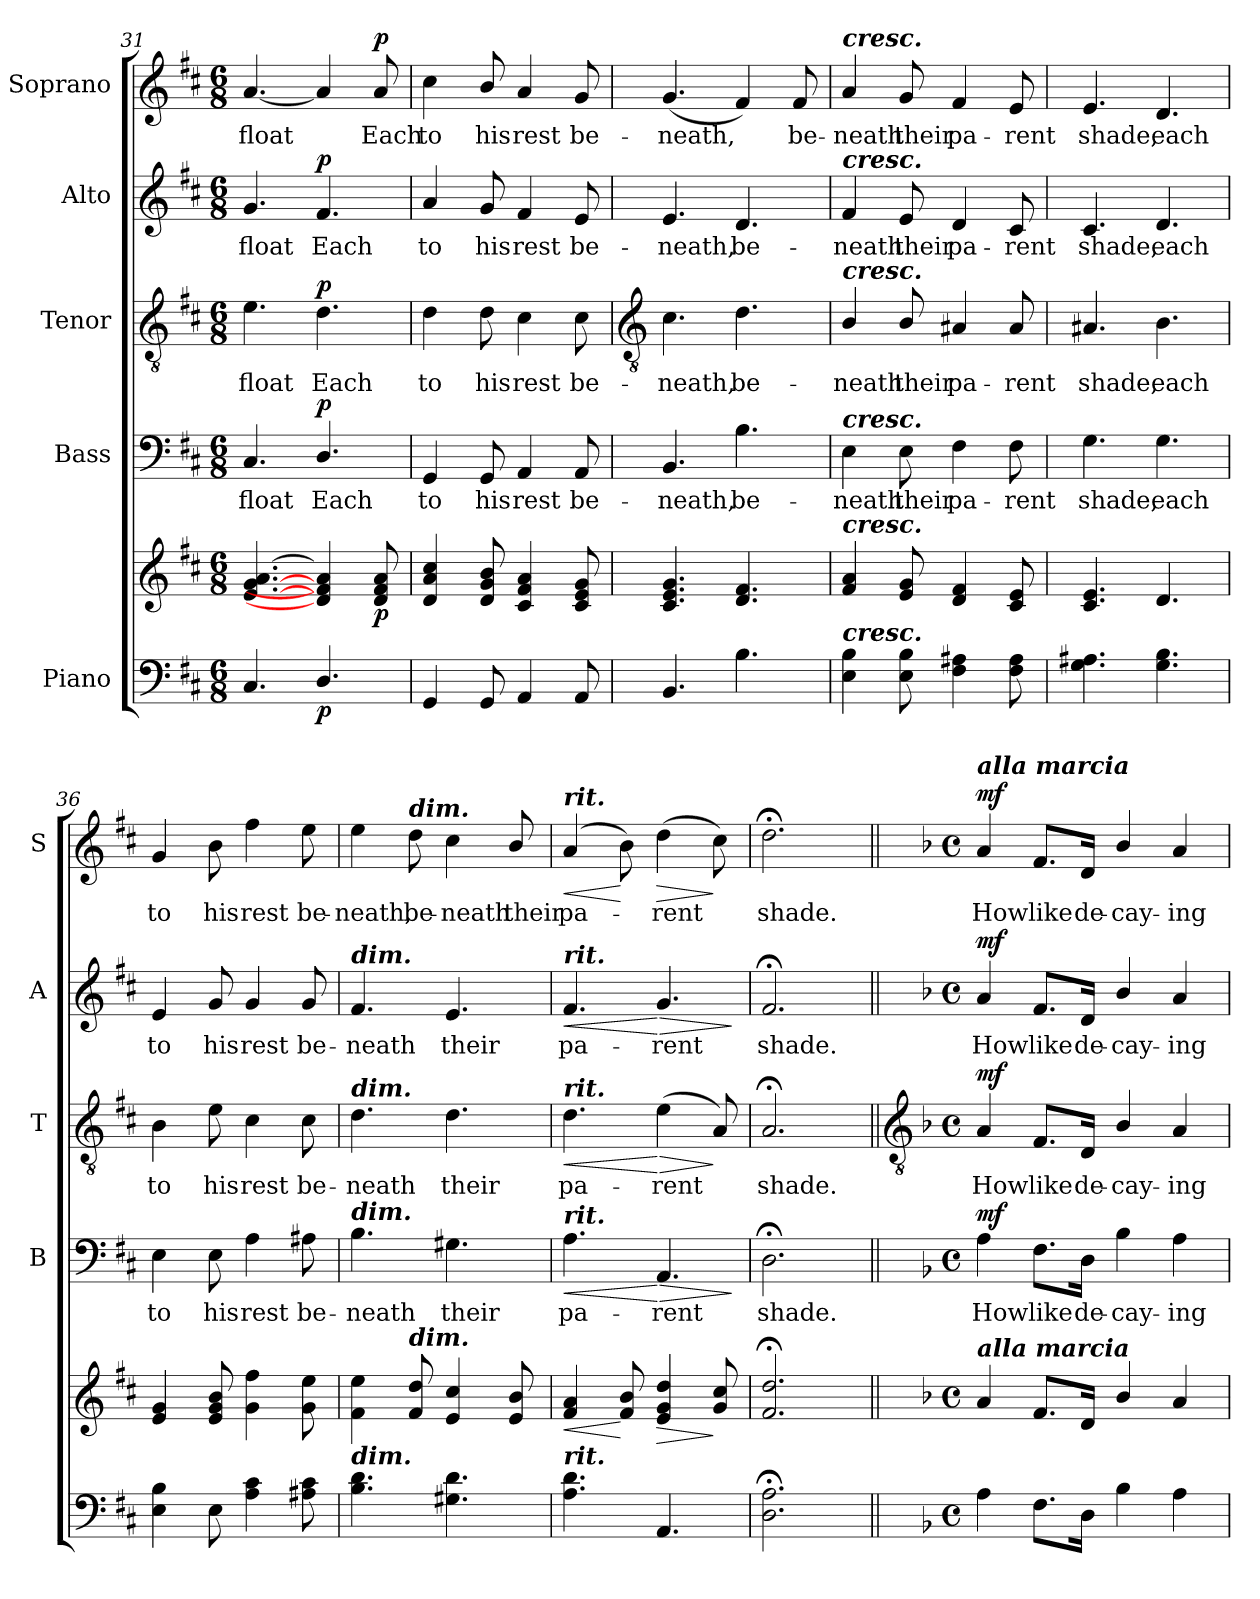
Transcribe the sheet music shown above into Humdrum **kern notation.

**kern	**kern	**dynam	**kern	**text	**dynam	**kern	**text	**dynam	**kern	**text	**dynam	**kern	**text	**dynam
*part5	*part5	*part5	*part4	*part4	*part4	*part3	*part3	*part3	*part2	*part2	*part2	*part1	*part1	*part1
*staff6	*staff5	*staff5/6	*staff4	*staff4	*staff4	*staff3	*staff3	*staff3	*staff2	*staff2	*staff2	*staff1	*staff1	*staff1
*I"Piano	*	*	*I"Bass	*	*	*I"Tenor	*	*	*I"Alto	*	*	*I"Soprano	*	*
*	*	*	*I'B	*	*	*I'T	*	*	*I'A	*	*	*I'S	*	*
*clefF4	*clefG2	*	*clefF4	*	*	*clefGv2	*	*	*clefG2	*	*	*clefG2	*	*
*k[f#c#]	*k[f#c#]	*	*k[f#c#]	*	*	*k[f#c#]	*	*	*k[f#c#]	*	*	*k[f#c#]	*	*
*D:	*D:	*	*D:	*	*	*D:	*	*	*D:	*	*	*D:	*	*
*M6/8	*M6/8	*	*M6/8	*	*	*M6/8	*	*	*M6/8	*	*	*M6/8	*	*
=31	=31	=31	=31	=31	=31	=31	=31	=31	=31	=31	=31	=31	=31	=31
*	*^	*	*	*	*	*	*	*	*	*	*	*	*	*
!	!	!LO:N:vis=1	!	!	!LO:LY:b	!	!	!LO:LY:b	!	!	!LO:LY:b	!	!	!LO:LY:b	!
4.C#	[4.e [4.g [4.a	2.ryy	.	4.C#	float	.	4.e	float	.	4.g	float	.	[4.a	float	.
!	!	!	!LO:DY:b=2	!	!LO:LY:b	!LO:DY:b	!	!LO:LY:b	!LO:DY:b	!	!LO:LY:b	!LO:DY:b	!	!	!
4.D/	4d] 4f#] 4a]	.	p	4.D/	Each	p	4.d	Each	p	4.f#	Each	p	4a]	.	.
!	!	!	!LO:DY:b	!	!	!	!	!	!	!	!	!	!	!LO:LY:b	!LO:DY:b
.	8d 8f# 8a	.	p	.	.	.	.	.	.	.	.	.	8a	Each	p
=32	=32	=32	=32	=32	=32	=32	=32	=32	=32	=32	=32	=32	=32	=32	=32
!	!	!LO:N:vis=1	!	!	!LO:LY:b	!	!	!LO:LY:b	!	!	!LO:LY:b	!	!	!LO:LY:b	!
4GG	4d 4a 4cc#	2.ryy	.	4GG	to	.	4d	to	.	4a	to	.	4cc#	to	.
!	!	!	!	!	!LO:LY:b	!	!	!LO:LY:b	!	!	!LO:LY:b	!	!	!LO:LY:b	!
8GG	8d/ 8g/ 8b/	.	.	8GG	his	.	8d	his	.	8g/	his	.	8b/	his	.
!	!	!	!	!	!LO:LY:b	!	!	!LO:LY:b	!	!	!LO:LY:b	!	!	!LO:LY:b	!
4AA	4c# 4f# 4a	.	.	4AA	rest	.	4c#	rest	.	4f#	rest	.	4a	rest	.
!	!	!	!	!	!LO:LY:b	!	!	!LO:LY:b	!	!	!LO:LY:b	!	!	!LO:LY:b	!
8AA	8c# 8e 8g	.	.	8AA	be-	.	8c#	be-	.	8e	be-	.	8g	be-	.
*	*v	*v	*	*	*	*	*	*	*	*	*	*	*	*	*
!!LO:LB:g=z
=33	=33	=33	=33	=33	=33	=33	=33	=33	=33	=33	=33	=33	=33	=33
*	*	*	*	*	*	*clefGv2	*	*	*	*	*	*	*	*
!	!	!	!	!LO:LY:b	!	!	!LO:LY:b	!	!	!LO:LY:b	!	!	!LO:LY:b	!
4.BB	4.c# 4.e 4.g	.	4.BB	-neath,	.	4.c#	-neath,	.	4.e	-neath,	.	(<4.g	-neath,	.
!	!	!	!	!LO:LY:b	!	!	!LO:LY:b	!	!	!LO:LY:b	!	!	!	!
4.B	4.d 4.f#	.	4.B	be-	.	4.d	be-	.	4.d	be-	.	4f#)	.	.
!	!	!	!	!	!	!	!	!	!	!	!	!	!LO:LY:b	!
.	.	.	.	.	.	.	.	.	.	.	.	8f#	be-	.
=34	=34	=34	=34	=34	=34	=34	=34	=34	=34	=34	=34	=34	=34	=34
!	!	!	!	!	!	!	!	!	!	!	!	!LO:TX:a:Bi:t=cresc.	!	!
!	!	!	!	!	!	!	!	!	!LO:TX:a:Bi:t=cresc.	!	!	!	!	!
!	!	!	!	!	!	!LO:TX:a:Bi:t=cresc.	!	!	!	!	!	!	!	!
!	!	!	!LO:TX:a:Bi:t=cresc.	!	!	!	!	!	!	!	!	!	!	!
!	!LO:TX:a:Bi:t=cresc.	!	!	!	!	!	!	!	!	!	!	!	!	!
!LO:TX:a:Bi:t=cresc.	!	!	!	!	!	!	!	!	!	!	!	!	!	!
!	!	!	!	!LO:LY:b	!	!	!LO:LY:b	!	!	!LO:LY:b	!	!	!LO:LY:b	!
4E 4B	4f# 4a	.	4E	-neath	.	4B/	-neath	.	4f#	-neath	.	4a	-neath	.
!	!	!	!	!LO:LY:b	!	!	!LO:LY:b	!	!	!LO:LY:b	!	!	!LO:LY:b	!
8E 8B	8e 8g	.	8E	their	.	8B/	their	.	8e	their	.	8g	their	.
!	!	!	!	!LO:LY:b	!	!	!LO:LY:b	!	!	!LO:LY:b	!	!	!LO:LY:b	!
4F# 4A#X	4d 4f#	.	4F#	pa-	.	4A#X	pa-	.	4d	pa-	.	4f#	pa-	.
!	!	!	!	!LO:LY:b	!	!	!LO:LY:b	!	!	!LO:LY:b	!	!	!LO:LY:b	!
8F# 8A#	8c# 8e	.	8F#	-rent	.	8A#	-rent	.	8c#	-rent	.	8e	-rent	.
=35	=35	=35	=35	=35	=35	=35	=35	=35	=35	=35	=35	=35	=35	=35
!	!	!	!	!LO:LY:b	!	!	!LO:LY:b	!	!	!LO:LY:b	!	!	!LO:LY:b	!
4.G 4.A#X	4.c# 4.e	.	4.G	shade,	.	4.A#X	shade,	.	4.c#	shade,	.	4.e	shade,	.
!	!	!	!	!LO:LY:b	!	!	!LO:LY:b	!	!	!LO:LY:b	!	!	!LO:LY:b	!
4.G 4.B	4.d	.	4.G	each	.	4.B	each	.	4.d	each	.	4.d	each	.
=36	=36	=36	=36	=36	=36	=36	=36	=36	=36	=36	=36	=36	=36	=36
!	!	!	!	!LO:LY:b	!	!	!LO:LY:b	!	!	!LO:LY:b	!	!	!LO:LY:b	!
4E 4B	4e 4g	.	4E	to	.	4B	to	.	4e	to	.	4g	to	.
!	!	!	!	!LO:LY:b	!	!	!LO:LY:b	!	!	!LO:LY:b	!	!	!LO:LY:b	!
8E	8e 8g 8b	.	8E	his	.	8e	his	.	8g	his	.	8b	his	.
!	!	!	!	!LO:LY:b	!	!	!LO:LY:b	!	!	!LO:LY:b	!	!	!LO:LY:b	!
4A 4c#	4g 4ff#	.	4A	rest	.	4c#	rest	.	4g	rest	.	4ff#	rest	.
!	!	!	!	!LO:LY:b	!	!	!LO:LY:b	!	!	!LO:LY:b	!	!	!LO:LY:b	!
8A#X 8c#	8g 8ee	.	8A#X	be-	.	8c#	be-	.	8g	be-	.	8ee	be-	.
=37	=37	=37	=37	=37	=37	=37	=37	=37	=37	=37	=37	=37	=37	=37
!	!	!	!	!	!	!	!	!	!LO:TX:a:Bi:t=dim.	!	!	!	!	!
!	!	!	!	!	!	!LO:TX:a:Bi:t=dim.	!	!	!	!	!	!	!	!
!	!	!	!LO:TX:a:Bi:t=dim.	!	!	!	!	!	!	!	!	!	!	!
!LO:TX:a:Bi:t=dim.	!	!	!	!	!	!	!	!	!	!	!	!	!	!
!	!	!	!	!LO:LY:b	!	!	!LO:LY:b	!	!	!LO:LY:b	!	!	!LO:LY:b	!
4.B 4.d	4f# 4ee	.	4.B	-neath	.	4.d	-neath	.	4.f#	-neath	.	4ee	-neath,	.
!	!	!	!	!	!	!	!	!	!	!	!	!LO:TX:a:Bi:t=dim.	!	!
!	!LO:TX:a:Bi:t=dim.	!	!	!	!	!	!	!	!	!	!	!	!	!
!	!	!	!	!	!	!	!	!	!	!	!	!	!LO:LY:b	!
.	8f# 8dd	.	.	.	.	.	.	.	.	.	.	8dd	be-	.
!	!	!	!	!LO:LY:b	!	!	!LO:LY:b	!	!	!LO:LY:b	!	!	!LO:LY:b	!
4.G#X 4.d	4e 4cc#	.	4.G#X	their	.	4.d	their	.	4.e	their	.	4cc#	-neath	.
!	!	!	!	!	!	!	!	!	!	!	!	!	!LO:LY:b	!
.	8e/ 8b/	.	.	.	.	.	.	.	.	.	.	8b/	their	.
=38	=38	=38	=38	=38	=38	=38	=38	=38	=38	=38	=38	=38	=38	=38
!	!	!	!	!	!	!	!	!	!	!	!	!LO:TX:a:Bi:t=rit.	!	!
!	!	!	!	!	!	!	!	!	!LO:TX:a:Bi:t=rit.	!	!	!	!	!
!	!	!	!	!	!	!LO:TX:a:Bi:t=rit.	!	!	!	!	!	!	!	!
!	!	!	!LO:TX:a:Bi:t=rit.	!	!	!	!	!	!	!	!	!	!	!
!LO:TX:a:Bi:t=rit.	!	!	!	!	!	!	!	!	!	!	!	!	!	!
!	!	!LO:HP:b	!	!LO:LY:b	!LO:HP:b	!	!LO:LY:b	!LO:HP:b	!	!LO:LY:b	!LO:HP:b	!	!LO:LY:b	!LO:HP:b
4.A 4.d	4f# 4a	<	4.A	pa-	<	4.d	pa-	<	4.f#	pa-	<	(<4a	pa-	<
.	8f# 8b	[	.	.	.	.	.	.	.	.	.	8b)	.	[
!	!	!LO:HP:b	!	!LO:LY:b	!LO:HP:n=1:b	!	!LO:LY:b	!LO:HP:n=1:b	!	!LO:LY:b	!LO:HP:n=1:b	!	!LO:LY:b	!LO:HP:b
4.AA	4e 4g 4dd	>	4.AA	-rent	[ >	(4e	-rent	[ >	4.g	-rent	[ >	(>4dd	rent	>
.	8g 8cc#	]	.	.	.	8A)	.	]	.	.	.	8cc#)	.	]
.	.	.	.	.	]	.	.	.	.	.	]	.	.	.
=39	=39	=39	=39	=39	=39	=39	=39	=39	=39	=39	=39	=39	=39	=39
!	!	!	!	!LO:LY:b	!	!	!LO:LY:b	!	!	!LO:LY:b	!	!	!LO:LY:b	!
2.D;< 2.A;<	2.f#;< 2.dd;<	.	2.D;<	shade.	.	2.A;<	shade.	.	2.f#;<	shade.	.	2.dd;<	shade.	.
!!LO:LB:g=z
=40||	=40||	=40||	=40||	=40||	=40||	=40||	=40||	=40||	=40||	=40||	=40||	=40||	=40||	=40||
*	*	*	*	*	*	*clefGv2	*	*	*	*	*	*	*	*
*k[b-]	*k[b-]	*	*k[b-]	*	*	*k[b-]	*	*	*k[b-]	*	*	*k[b-]	*	*
*F:	*F:	*	*F:	*	*	*F:	*	*	*F:	*	*	*F:	*	*
*M4/4	*M4/4	*	*M4/4	*	*	*M4/4	*	*	*M4/4	*	*	*M4/4	*	*
*met(c)	*met(c)	*	*met(c)	*	*	*met(c)	*	*	*met(c)	*	*	*met(c)	*	*
*	*MM92	*	*	*	*	*	*	*	*	*	*	*	*	*
!	!	!	!	!	!	!	!	!	!	!	!	!LO:TX:a:Bi:t=alla marcia	!	!
!	!LO:TX:a:Bi:t=alla marcia	!	!	!	!	!	!	!	!	!	!	!	!	!
!	!	!LO:DY:b=2	!	!LO:LY:b	!	!	!LO:LY:b	!	!	!LO:LY:b	!	!	!LO:LY:b	!
!	!	!LO:DY:n=1:b	!	!	!LO:DY:b	!	!	!LO:DY:b	!	!	!LO:DY:b	!	!	!LO:DY:b
4A\	4a	mf mf	4A	How	mf	4A	How	mf	4a	How	mf	4a	How	mf
!	!	!	!	!LO:LY:b	!	!	!LO:LY:b	!	!	!LO:LY:b	!	!	!LO:LY:b	!
8.FL	8.fL	.	8.F\L	like	.	8.F/L	like	.	8.f/L	like	.	8.f/L	like	.
!	!	!	!	!LO:LY:b	!	!	!LO:LY:b	!	!	!LO:LY:b	!	!	!LO:LY:b	!
16DJ	16dJ	.	16D\Jk	de-	.	16D/Jk	de-	.	16d/Jk	de-	.	16d/Jk	de-	.
!	!	!	!	!LO:LY:b	!	!	!LO:LY:b	!	!	!LO:LY:b	!	!	!LO:LY:b	!
4B-\	4b-/	.	4B-\	-cay-	.	4B-/	-cay-	.	4b-/	-cay-	.	4b-/	-cay-	.
!	!	!	!	!LO:LY:b	!	!	!LO:LY:b	!	!	!LO:LY:b	!	!	!LO:LY:b	!
4A	4a	.	4A	-ing	.	4A	-ing	.	4a	-ing	.	4a	-ing	.
=	=	=	=	=	=	=	=	=	=	=	=	=	=	=
*-	*-	*-	*-	*-	*-	*-	*-	*-	*-	*-	*-	*-	*-	*-
